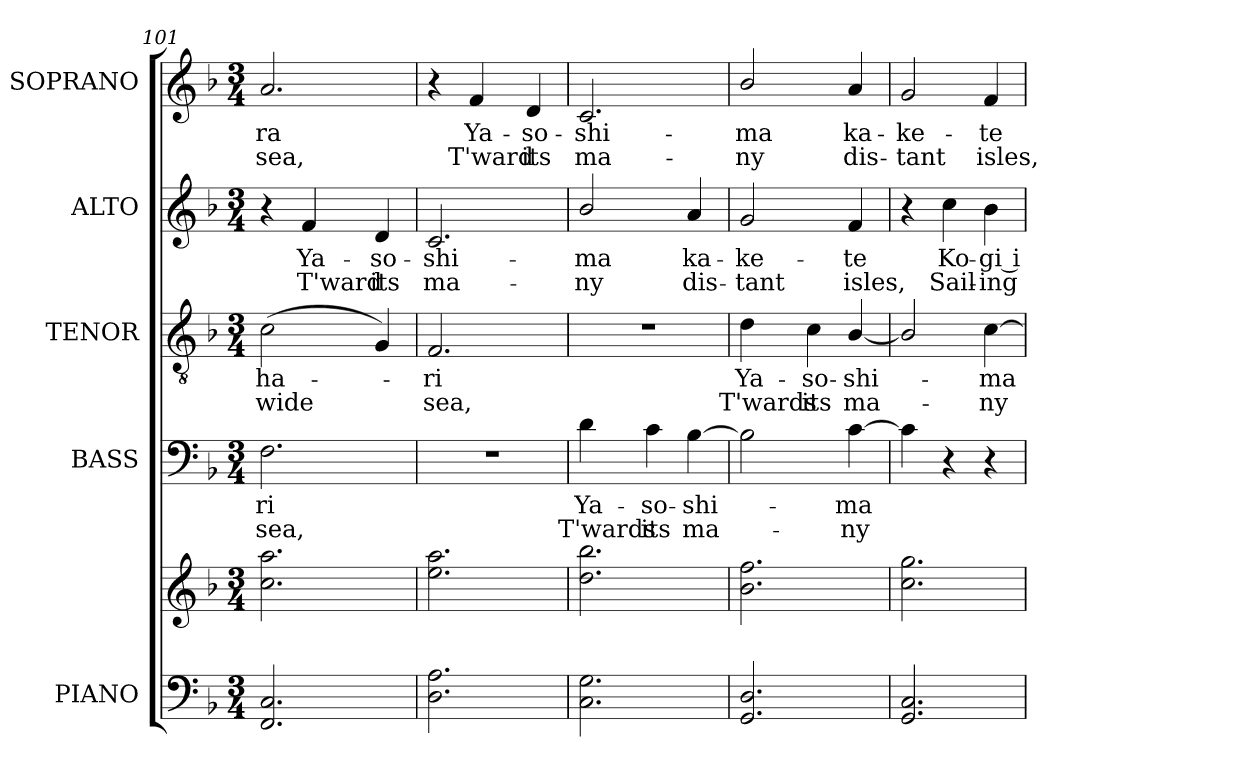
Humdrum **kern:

**kern	**kern	**kern	**text	**text	**kern	**text	**text	**kern	**text	**text	**kern	**text	**text
*part5	*part5	*part4	*part4	*part4	*part3	*part3	*part3	*part2	*part2	*part2	*part1	*part1	*part1
*staff6	*staff5	*staff4	*staff4	*staff4	*staff3	*staff3	*staff3	*staff2	*staff2	*staff2	*staff1	*staff1	*staff1
*I"PIANO	*	*I"BASS	*	*	*I"TENOR	*	*	*I"ALTO	*	*	*I"SOPRANO	*	*
*I'PNO.	*	*I'B.	*	*	*I'T.	*	*	*I'A.	*	*	*I'S.	*	*
*clefF4	*clefG2	*clefF4	*	*	*clefGv2	*	*	*clefG2	*	*	*clefG2	*	*
*	*	*	*	*	*ITrd7c12	*	*	*	*	*	*	*	*
*k[b-]	*k[b-]	*k[b-]	*	*	*k[b-]	*	*	*k[b-]	*	*	*k[b-]	*	*
*F:	*F:	*F:	*	*	*F:	*	*	*F:	*	*	*F:	*	*
*M3/4	*M3/4	*M3/4	*	*	*M3/4	*	*	*M3/4	*	*	*M3/4	*	*
=101	=101	=101	=101	=101	=101	=101	=101	=101	=101	=101	=101	=101	=101
!	!	!	!LO:LY:b:color=#000000	!LO:LY:b:color=#000000	!	!	!	!	!	!	!	!	!
!	!	!	!	!	!	!LO:LY:b:color=#000000	!LO:LY:b:color=#000000	!	!	!	!	!	!
!	!	!	!	!	!	!	!	!	!	!	!	!LO:LY:b:color=#000000	!LO:LY:b:color=#000000
2.FFi/ 2.Ci	2.cci\ 2.aai	2.Fi\	-ri	sea,	(2Ci\	ha-	wide	4r	.	.	2.ai/	-ra	sea,
!	!	!	!	!	!	!	!	!	!LO:LY:b:color=#000000	!LO:LY:b:color=#000000	!	!	!
.	.	.	.	.	.	.	.	4fi/	Ya-	T'ward	.	.	.
!	!	!	!	!	!	!	!	!	!LO:LY:b:color=#000000	!LO:LY:b:color=#000000	!	!	!
.	.	.	.	.	4GGi/)	.	.	4di/	-so-	its	.	.	.
=102	=102	=102	=102	=102	=102	=102	=102	=102	=102	=102	=102	=102	=102
!	!	!LO:N:vis=1	!	!	!	!	!	!	!	!	!	!	!
!	!	!	!	!	!	!LO:LY:b:color=#000000	!LO:LY:b:color=#000000	!	!	!	!	!	!
!	!	!	!	!	!	!	!	!	!LO:LY:b:color=#000000	!LO:LY:b:color=#000000	!	!	!
2.Di\ 2.Ai	2.eei\ 2.aai	2.r	.	.	2.FFi/	-ri	sea,	2.ci/	-shi-	ma-	4r	.	.
!	!	!	!	!	!	!	!	!	!	!	!	!LO:LY:b:color=#000000	!LO:LY:b:color=#000000
.	.	.	.	.	.	.	.	.	.	.	4fi/	Ya-	T'ward
!	!	!	!	!	!	!	!	!	!	!	!	!LO:LY:b:color=#000000	!LO:LY:b:color=#000000
.	.	.	.	.	.	.	.	.	.	.	4di/	-so-	its
=103	=103	=103	=103	=103	=103	=103	=103	=103	=103	=103	=103	=103	=103
!	!	!	!LO:LY:b:color=#000000	!LO:LY:b:color=#000000	!LO:N:vis=1	!	!	!	!	!	!	!	!
!	!	!	!	!	!	!	!	!	!LO:LY:b:color=#000000	!LO:LY:b:color=#000000	!	!	!
!	!	!	!	!	!	!	!	!	!	!	!	!LO:LY:b:color=#000000	!LO:LY:b:color=#000000
2.Ci\ 2.Gi	2.ddi\ 2.bb-i	4di\	Ya-	T'wards	2.r	.	.	2b-i/	-ma	-ny	2.ci/	-shi-	ma-
!	!	!	!LO:LY:b:color=#000000	!LO:LY:b:color=#000000	!	!	!	!	!	!	!	!	!
.	.	4ci\	-so-	its	.	.	.	.	.	.	.	.	.
!	!	!	!LO:LY:b:color=#000000	!LO:LY:b:color=#000000	!	!	!	!	!	!	!	!	!
!	!	!	!	!	!	!	!	!	!LO:LY:b:color=#000000	!LO:LY:b:color=#000000	!	!	!
.	.	[4B-i\	-shi-	ma-	.	.	.	4ai/	ka-	dis-	.	.	.
=104	=104	=104	=104	=104	=104	=104	=104	=104	=104	=104	=104	=104	=104
!	!	!	!	!	!	!LO:LY:b:color=#000000	!LO:LY:b:color=#000000	!	!	!	!	!	!
!	!	!	!	!	!	!	!	!	!LO:LY:b:color=#000000	!LO:LY:b:color=#000000	!	!	!
!	!	!	!	!	!	!	!	!	!	!	!	!LO:LY:b:color=#000000	!LO:LY:b:color=#000000
2.GGi/ 2.Di	2.b-i\ 2.ffi	2B-i\]	.	.	4Di\	Ya-	T'wards	2gi/	-ke-	-tant	2b-i/	-ma	-ny
!	!	!	!	!	!	!LO:LY:b:color=#000000	!LO:LY:b:color=#000000	!	!	!	!	!	!
.	.	.	.	.	4Ci\	-so-	its	.	.	.	.	.	.
!	!	!	!LO:LY:b:color=#000000	!LO:LY:b:color=#000000	!	!	!	!	!	!	!	!	!
!	!	!	!	!	!	!LO:LY:b:color=#000000	!LO:LY:b:color=#000000	!	!	!	!	!	!
!	!	!	!	!	!	!	!	!	!LO:LY:b:color=#000000	!LO:LY:b:color=#000000	!	!	!
!	!	!	!	!	!	!	!	!	!	!	!	!LO:LY:b:color=#000000	!LO:LY:b:color=#000000
.	.	[4ci\	-ma	-ny	[4BB-i/	-shi-	ma-	4fi/	-te	isles,	4ai/	ka-	dis-
=105	=105	=105	=105	=105	=105	=105	=105	=105	=105	=105	=105	=105	=105
!	!	!	!	!	!	!	!	!	!	!	!	!LO:LY:b:color=#000000	!LO:LY:b:color=#000000
2.GGi/ 2.Ci	2.cci\ 2.ggi	4ci\]	.	.	2BB-i/]	.	.	4r	.	.	2gi/	-ke-	-tant
!	!	!	!	!	!	!	!	!	!LO:LY:b:color=#000000	!LO:LY:b:color=#000000	!	!	!
.	.	4r	.	.	.	.	.	4cci\	Ko-	Sail-	.	.	.
!	!	!	!	!	!	!LO:LY:b:color=#000000	!LO:LY:b:color=#000000	!	!	!	!	!	!
!	!	!	!	!	!	!	!	!	!LO:LY:b:color=#000000	!LO:LY:b:color=#000000	!	!	!
!	!	!	!	!	!	!	!	!	!	!	!	!LO:LY:b:color=#000000	!LO:LY:b:color=#000000
.	.	4r	.	.	[4Ci\	-ma	-ny	4b-i\	-gi i-	-ing	4fi/	-te	isles,
=	=	=	=	=	=	=	=	=	=	=	=	=	=
*-	*-	*-	*-	*-	*-	*-	*-	*-	*-	*-	*-	*-	*-
